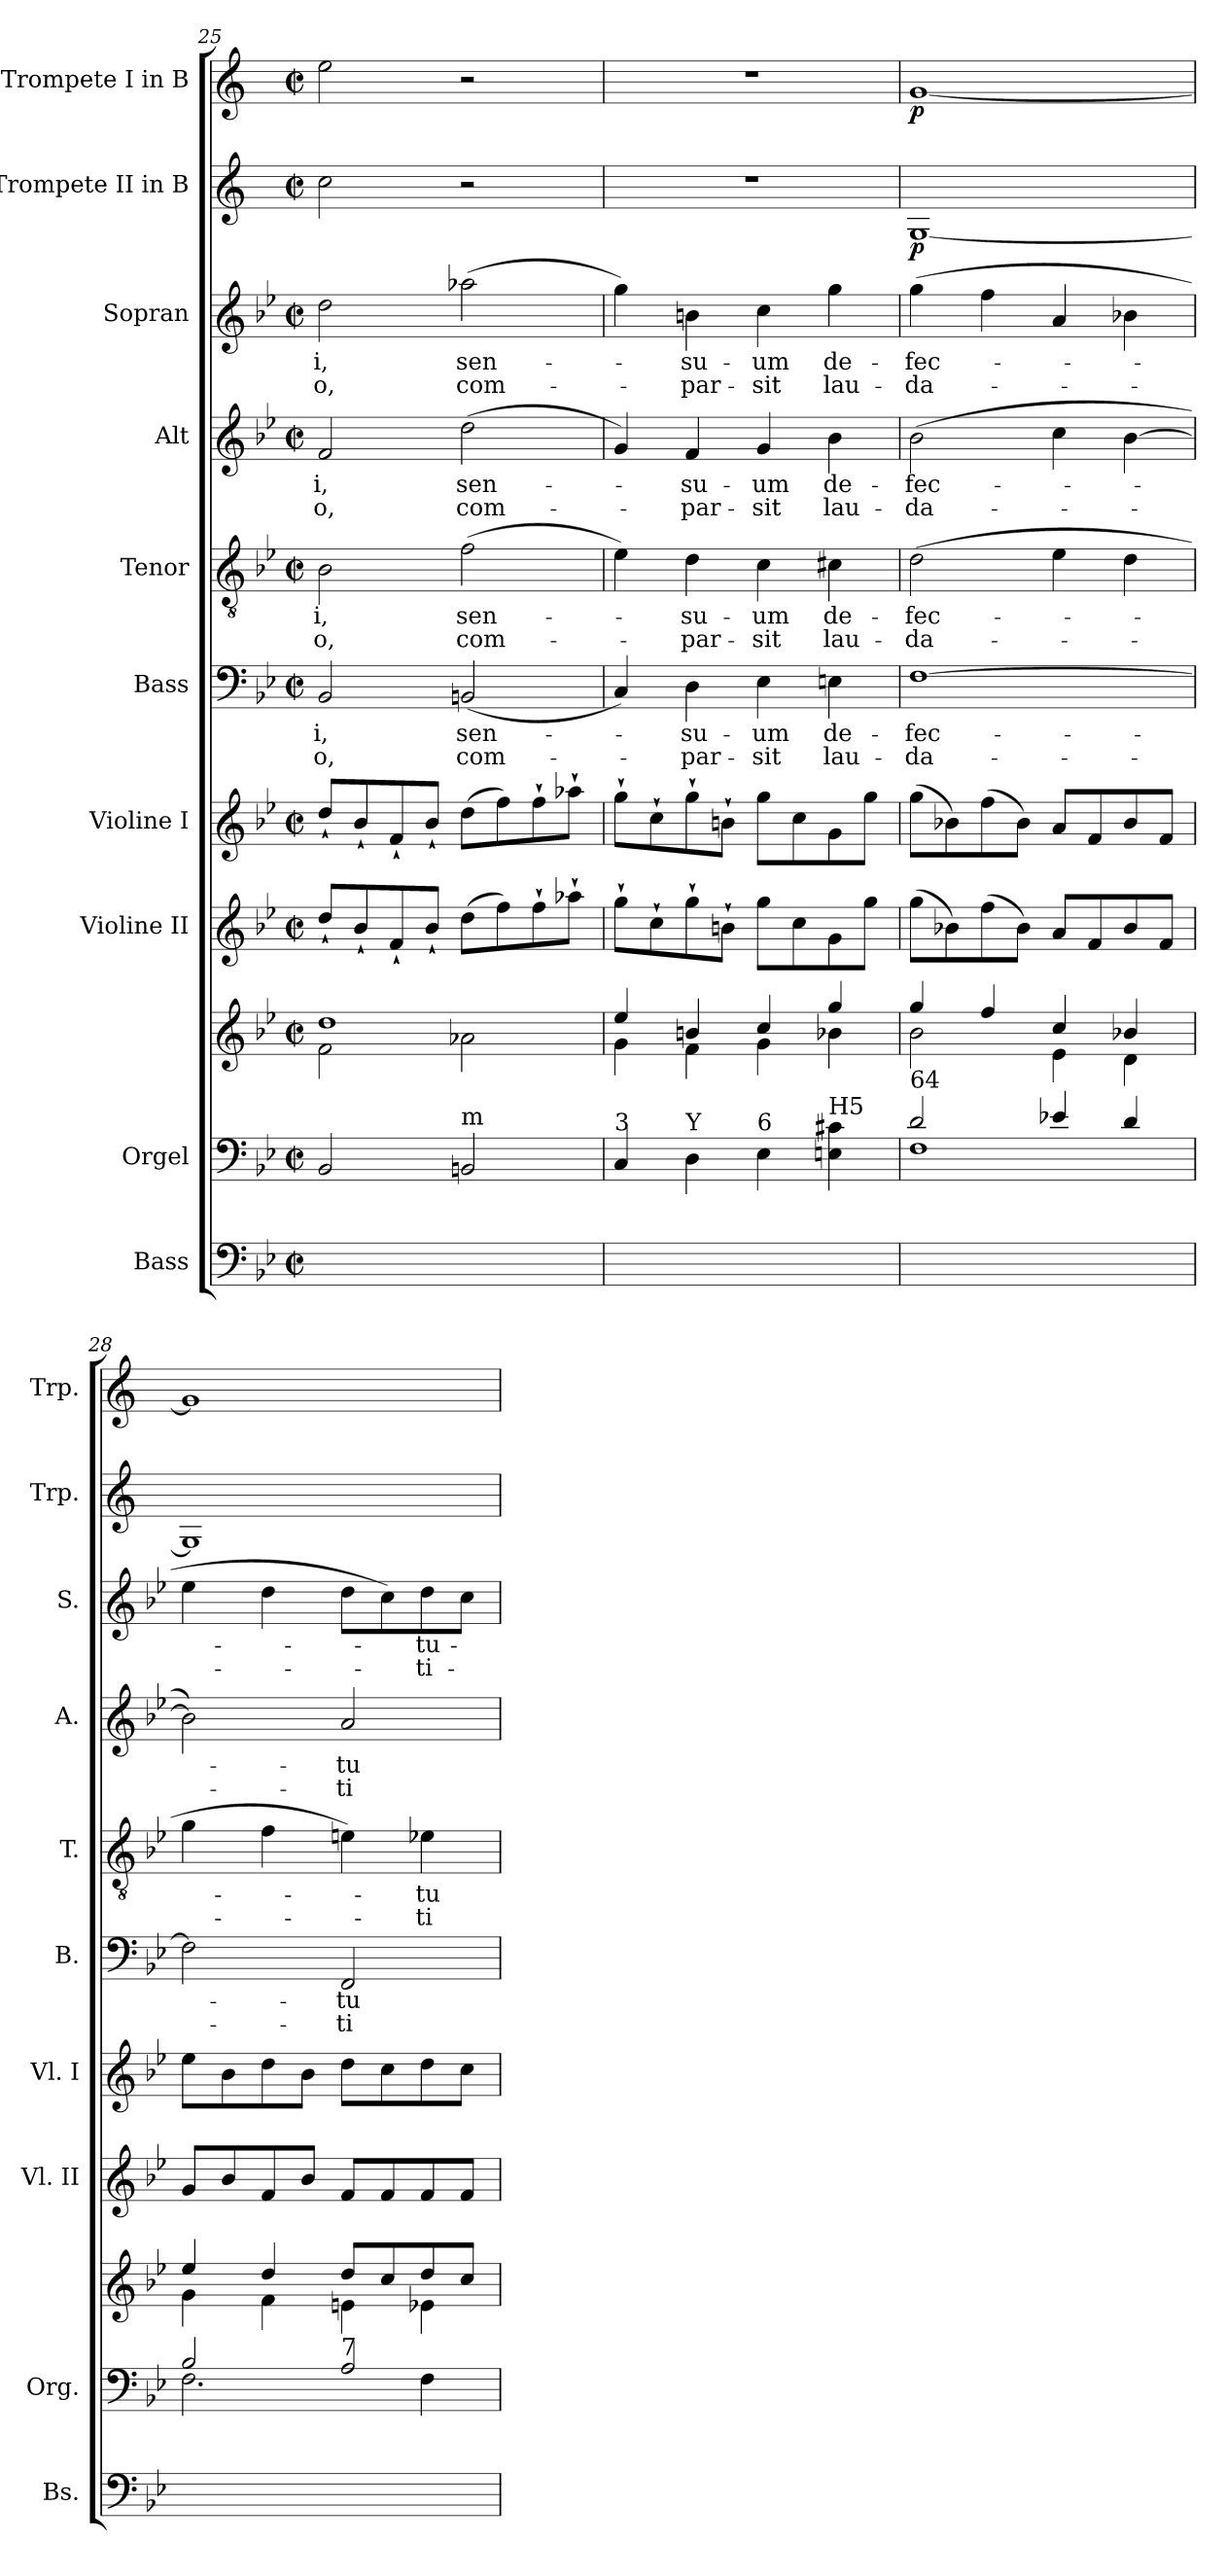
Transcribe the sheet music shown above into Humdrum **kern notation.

**kern	**kern	**kern	**kern	**kern	**kern	**text	**text	**kern	**text	**text	**kern	**text	**text	**kern	**text	**text	**kern	**dynam	**kern	**dynam
*part10	*part9	*part9	*part8	*part7	*part6	*part6	*part6	*part5	*part5	*part5	*part4	*part4	*part4	*part3	*part3	*part3	*part2	*part2	*part1	*part1
*staff11	*staff10	*staff9	*staff8	*staff7	*staff6	*staff6	*staff6	*staff5	*staff5	*staff5	*staff4	*staff4	*staff4	*staff3	*staff3	*staff3	*staff2	*staff2	*staff1	*staff1
*I"Bass	*I"Orgel	*	*I"Violine II	*I"Violine I	*I"Bass	*	*	*I"Tenor	*	*	*I"Alt	*	*	*I"Sopran	*	*	*I"Trompete II in B	*	*I"Trompete I in B	*
*I'Bs.	*I'Org.	*	*I'Vl. II	*I'Vl. I	*I'B.	*	*	*I'T.	*	*	*I'A.	*	*	*I'S.	*	*	*I'Trp.	*	*I'Trp.	*
!!LO:PB:g=z
*clefF4	*clefF4	*clefG2	*clefG2	*clefG2	*clefF4	*	*	*clefGv2	*	*	*clefG2	*	*	*clefG2	*	*	*clefG2	*	*clefG2	*
*ITrd7c12	*	*	*	*	*	*	*	*ITrd7c12	*	*	*	*	*	*	*	*	*ITrd1c2	*	*ITrd1c2	*
*k[b-e-]	*k[b-e-]	*k[b-e-]	*k[b-e-]	*k[b-e-]	*k[b-e-]	*	*	*k[b-e-]	*	*	*k[b-e-]	*	*	*k[b-e-]	*	*	*k[b-e-]	*	*k[b-e-]	*
*M2/2	*M2/2	*M2/2	*M2/2	*M2/2	*M2/2	*	*	*M2/2	*	*	*M2/2	*	*	*M2/2	*	*	*M2/2	*	*M2/2	*
*met(c|)	*met(c|)	*met(c|)	*met(c|)	*met(c|)	*met(c|)	*	*	*met(c|)	*	*	*met(c|)	*	*	*met(c|)	*	*	*met(c|)	*	*met(c|)	*
=25	=25	=25	=25	=25	=25	=25	=25	=25	=25	=25	=25	=25	=25	=25	=25	=25	=25	=25	=25	=25
*	*	*^	*	*	*	*	*	*	*	*	*	*	*	*	*	*	*	*	*	*
!	!	!	!	!	!	!	!LO:LY:b	!LO:LY:b	!	!LO:LY:b	!LO:LY:b	!	!LO:LY:b	!LO:LY:b	!	!LO:LY:b	!LO:LY:b	!	!	!	!
2BBB-/yy	2BB-/	1dd	2f\	8dd`/L	8dd`/L	2BB-/	-i,	-o,	2BB-\	-i,	-o,	2f/	-i,	-o,	2dd\	-i,	-o,	2b-\	.	2dd\	.
.	.	.	.	8b-`/	8b-`/	.	.	.	.	.	.	.	.	.	.	.	.	.	.	.	.
.	.	.	.	8f`/	8f`/	.	.	.	.	.	.	.	.	.	.	.	.	.	.	.	.
.	.	.	.	8b-`/J	8b-`/J	.	.	.	.	.	.	.	.	.	.	.	.	.	.	.	.
!	!LO:TX:a:t=m	!	!	!	!	!	!	!	!	!	!	!	!	!	!	!	!	!	!	!	!
!	!	!	!	!	!	!	!LO:LY:b	!LO:LY:b	!	!LO:LY:b	!LO:LY:b	!	!LO:LY:b	!LO:LY:b	!	!LO:LY:b	!LO:LY:b	!	!	!	!
2BBBn/yy	2BBn/	.	2a-X\	(>8dd\L	(>8dd\L	(<2BBn/	sen-	com-	(>2F\	sen-	com-	(>2dd\	sen-	com-	(>2aa-X\	sen-	com-	2r	.	2r	.
.	.	.	.	8ff\)	8ff\)	.	.	.	.	.	.	.	.	.	.	.	.	.	.	.	.
.	.	.	.	8ff`\	8ff`\	.	.	.	.	.	.	.	.	.	.	.	.	.	.	.	.
.	.	.	.	8aa-X`\J	8aa-X`\J	.	.	.	.	.	.	.	.	.	.	.	.	.	.	.	.
=26	=26	=26	=26	=26	=26	=26	=26	=26	=26	=26	=26	=26	=26	=26	=26	=26	=26	=26	=26	=26	=26
!	!LO:TX:a:t=3	!	!	!	!	!	!	!	!	!	!	!	!	!	!	!	!	!	!	!	!
4CC/yy	4C/	4ee-/	4g\	8gg`\L	8gg`\L	4C/)	.	.	4E-\)	.	.	4g/)	.	.	4gg\)	.	.	1r	.	1r	.
.	.	.	.	8cc`\	8cc`\	.	.	.	.	.	.	.	.	.	.	.	.	.	.	.	.
!	!LO:TX:a:t=Y	!	!	!	!	!	!	!	!	!	!	!	!	!	!	!	!	!	!	!	!
!	!	!	!	!	!	!	!LO:LY:b	!LO:LY:b	!	!LO:LY:b	!LO:LY:b	!	!LO:LY:b	!LO:LY:b	!	!LO:LY:b	!LO:LY:b	!	!	!	!
4DD\yy	4D\	4bn/	4f\	8gg`\	8gg`\	4D\	-su-	-par-	4D\	-su-	-par-	4f/	-su-	-par-	4bn\	-su-	-par-	.	.	.	.
.	.	.	.	8bn`\J	8bn`\J	.	.	.	.	.	.	.	.	.	.	.	.	.	.	.	.
!	!LO:TX:a:t=6	!	!	!	!	!	!	!	!	!	!	!	!	!	!	!	!	!	!	!	!
!	!	!	!	!	!	!	!LO:LY:b	!LO:LY:b	!	!LO:LY:b	!LO:LY:b	!	!LO:LY:b	!LO:LY:b	!	!LO:LY:b	!LO:LY:b	!	!	!	!
4EE-\yy	4E-\	4cc/	4g\	8gg\L	8gg\L	4E-\	-um	-sit	4C\	-um	-sit	4g/	-um	-sit	4cc\	-um	-sit	.	.	.	.
.	.	.	.	8cc\	8cc\	.	.	.	.	.	.	.	.	.	.	.	.	.	.	.	.
!	!LO:TX:a:t=H5	!	!	!	!	!	!	!	!	!	!	!	!	!	!	!	!	!	!	!	!
!	!	!	!	!	!	!	!LO:LY:b	!LO:LY:b	!	!LO:LY:b	!LO:LY:b	!	!LO:LY:b	!LO:LY:b	!	!LO:LY:b	!LO:LY:b	!	!	!	!
4EEn\yy	4En\ 4c#X\	4gg/	4b-X\	8g\	8g\	4En\	de-	lau-	4C#X\	de-	lau-	4b-\	de-	lau-	4gg\	de-	lau-	.	.	.	.
.	.	.	.	8gg\J	8gg\J	.	.	.	.	.	.	.	.	.	.	.	.	.	.	.	.
=27	=27	=27	=27	=27	=27	=27	=27	=27	=27	=27	=27	=27	=27	=27	=27	=27	=27	=27	=27	=27	=27
*	*^	*	*	*	*	*	*	*	*	*	*	*	*	*	*	*	*	*	*	*	*
!	!LO:TX:a:t=64	!	!	!	!	!	!	!	!	!	!	!	!	!	!	!	!	!	!	!	!	!
!	!	!	!	!	!	!	!	!LO:LY:b	!LO:LY:b	!	!LO:LY:b	!LO:LY:b	!	!LO:LY:b	!LO:LY:b	!	!LO:LY:b	!LO:LY:b	!	!LO:DY:b	!	!LO:DY:b
1FFyy	2d/	1F	4gg/	2b-\	(>8gg\L	(>8gg\L	[1F	-fec-	-da-	(>2D\	-fec-	-da-	(>2b-\	-fec-	-da-	(>4gg\	-fec-	-da-	[1F	p	[1f	p
.	.	.	.	.	8b-X\)	8b-X\)	.	.	.	.	.	.	.	.	.	.	.	.	.	.	.	.
.	.	.	4ff/	.	(>8ff\	(>8ff\	.	.	.	.	.	.	.	.	.	4ff\	.	.	.	.	.	.
.	.	.	.	.	8b-\J)	8b-\J)	.	.	.	.	.	.	.	.	.	.	.	.	.	.	.	.
.	4e-X/	.	4cc/	4e-\	8a/L	8a/L	.	.	.	4E-\	.	.	4cc\	.	.	4a/	.	.	.	.	.	.
.	.	.	.	.	8f/	8f/	.	.	.	.	.	.	.	.	.	.	.	.	.	.	.	.
.	4d/	.	4b-X/	4d\	8b-/	8b-/	.	.	.	4D\	.	.	[4b-\	.	.	4b-X\	.	.	.	.	.	.
.	.	.	.	.	8f/J	8f/J	.	.	.	.	.	.	.	.	.	.	.	.	.	.	.	.
=28	=28	=28	=28	=28	=28	=28	=28	=28	=28	=28	=28	=28	=28	=28	=28	=28	=28	=28	=28	=28	=28	=28
2.FF\yy	2B-/	2.F\	4ee-/	4g\	8g/L	8ee-\L	2F\]	.	.	4G\	.	.	2b-\])	.	.	4ee-\	.	.	1F]	.	1f]	.
.	.	.	.	.	8b-/	8b-\	.	.	.	.	.	.	.	.	.	.	.	.	.	.	.	.
.	.	.	4dd/	4f\	8f/	8dd\	.	.	.	4F\	.	.	.	.	.	4dd\	.	.	.	.	.	.
.	.	.	.	.	8b-/J	8b-\J	.	.	.	.	.	.	.	.	.	.	.	.	.	.	.	.
!	!LO:TX:a:t=7	!	!	!	!	!	!	!	!	!	!	!	!	!	!	!	!	!	!	!	!	!
!	!	!	!	!	!	!	!	!LO:LY:b	!LO:LY:b	!	!	!	!	!LO:LY:b	!LO:LY:b	!	!	!	!	!	!	!
.	2A/	.	8dd/L	4en\	8f/L	8dd\L	2FF/	-tu-	-ti-	4En\)	.	.	2a/	-tu-	-ti-	8dd\L	.	.	.	.	.	.
.	.	.	8cc/	.	8f/	8cc\	.	.	.	.	.	.	.	.	.	8cc\)	.	.	.	.	.	.
!	!	!	!	!	!	!	!	!	!	!	!LO:LY:b	!LO:LY:b	!	!	!	!	!LO:LY:b	!LO:LY:b	!	!	!	!
4FF\yy	.	4F\	8dd/	4e-X\	8f/	8dd\	.	.	.	4E-X\	-tu-	-ti-	.	.	.	8dd\	-tu-	-ti-	.	.	.	.
.	.	.	8cc/J	.	8f/J	8cc\J	.	.	.	.	.	.	.	.	.	8cc\J	.	.	.	.	.	.
*	*v	*v	*	*	*	*	*	*	*	*	*	*	*	*	*	*	*	*	*	*	*	*
*	*	*v	*v	*	*	*	*	*	*	*	*	*	*	*	*	*	*	*	*	*	*
=	=	=	=	=	=	=	=	=	=	=	=	=	=	=	=	=	=	=	=	=
*-	*-	*-	*-	*-	*-	*-	*-	*-	*-	*-	*-	*-	*-	*-	*-	*-	*-	*-	*-	*-
